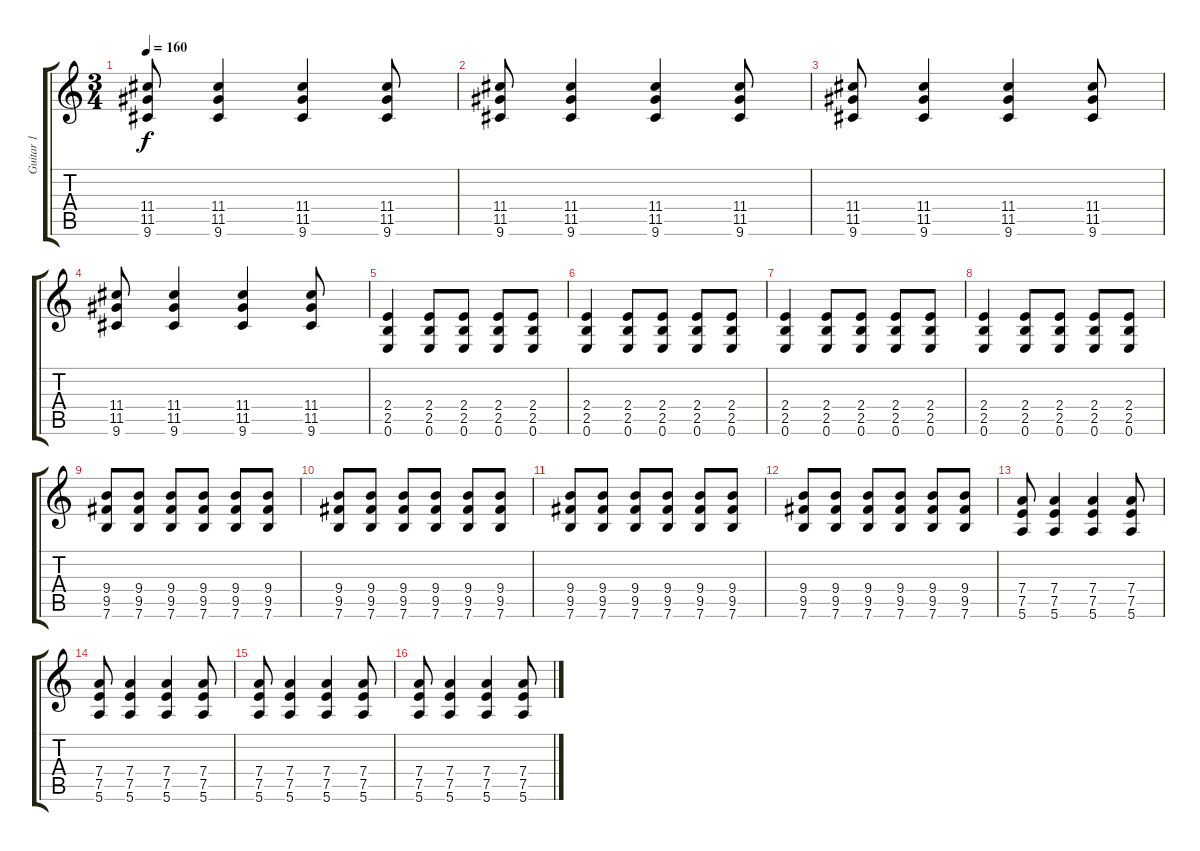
\track ("Guitar 1" "Guitar 1") {instrument distortionguitar}
\staff {score tabs}
\tuning (E4 B3 G3 D3 A2 E2) {hide}
\ts (3 4)
\tempo 160
\clef g2
\ks c
(11.4 11.5 9.6).8{dy f volume 10 balance 5 instrument distortionguitar} (11.4 11.5 9.6).4 (11.4 11.5 9.6).4 (11.4 11.5 9.6).8 |
(11.4 11.5 9.6).8 (11.4 11.5 9.6).4 (11.4 11.5 9.6).4 (11.4 11.5 9.6).8 |
(11.4 11.5 9.6).8 (11.4 11.5 9.6).4 (11.4 11.5 9.6).4 (11.4 11.5 9.6).8 |
(11.4 11.5 9.6).8 (11.4 11.5 9.6).4 (11.4 11.5 9.6).4 (11.4 11.5 9.6).8 |
(2.4 2.5 0.6).4 (2.4 2.5 0.6).8 (2.4 2.5 0.6).8 (2.4 2.5 0.6).8 (2.4 2.5 0.6).8 |
(2.4 2.5 0.6).4 (2.4 2.5 0.6).8 (2.4 2.5 0.6).8 (2.4 2.5 0.6).8 (2.4 2.5 0.6).8 |
(2.4 2.5 0.6).4 (2.4 2.5 0.6).8 (2.4 2.5 0.6).8 (2.4 2.5 0.6).8 (2.4 2.5 0.6).8 |
(2.4 2.5 0.6).4 (2.4 2.5 0.6).8 (2.4 2.5 0.6).8 (2.4 2.5 0.6).8 (2.4 2.5 0.6).8 |
(9.4 9.5 7.6).8 (9.4 9.5 7.6).8 (9.4 9.5 7.6).8 (9.4 9.5 7.6).8 (9.4 9.5 7.6).8 (9.4 9.5 7.6).8 |
(9.4 9.5 7.6).8 (9.4 9.5 7.6).8 (9.4 9.5 7.6).8 (9.4 9.5 7.6).8 (9.4 9.5 7.6).8 (9.4 9.5 7.6).8 |
(9.4 9.5 7.6).8 (9.4 9.5 7.6).8 (9.4 9.5 7.6).8 (9.4 9.5 7.6).8 (9.4 9.5 7.6).8 (9.4 9.5 7.6).8 |
(9.4 9.5 7.6).8 (9.4 9.5 7.6).8 (9.4 9.5 7.6).8 (9.4 9.5 7.6).8 (9.4 9.5 7.6).8 (9.4 9.5 7.6).8 |
(7.4 7.5 5.6).8 (7.4 7.5 5.6).4 (7.4 7.5 5.6).4 (7.4 7.5 5.6).8 |
(7.4 7.5 5.6).8 (7.4 7.5 5.6).4 (7.4 7.5 5.6).4 (7.4 7.5 5.6).8 |
(7.4 7.5 5.6).8 (7.4 7.5 5.6).4 (7.4 7.5 5.6).4 (7.4 7.5 5.6).8 |
(7.4 7.5 5.6).8 (7.4 7.5 5.6).4 (7.4 7.5 5.6).4 (7.4 7.5 5.6).8
